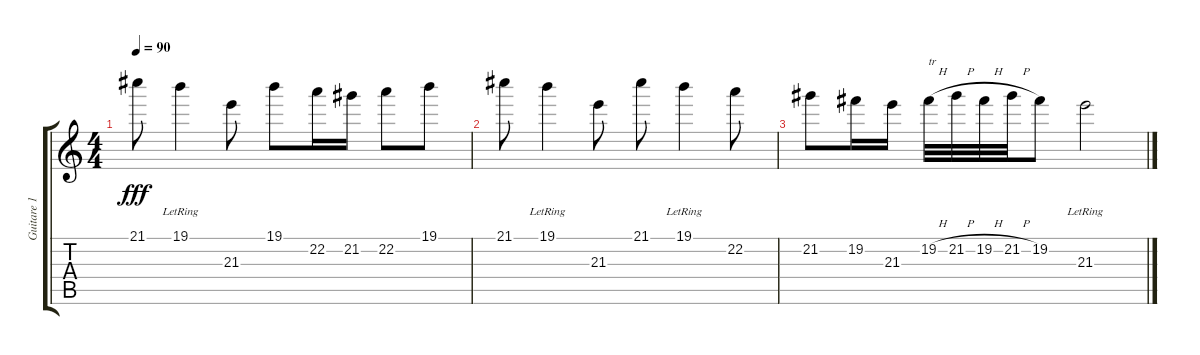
\track ("Guitare 1" "Guitare 1") {instrument acousticguitarnylon}
\staff {score tabs}
\tuning (E4 B3 G3 D3 A2 E2) {hide}
\ts (4 4)
\tempo 90
\clef g2
\ks c
21.1.8{dy fff} 19.1{lr}.4 21.3.8 19.1.8 22.2.16 21.2.16 22.2.8 19.1.8 |
21.1.8 19.1{lr}.4 21.3.8 21.1.8 19.1{lr}.4 22.2.8 |
21.2.8 19.2.16 21.3.16 19.2{h}.32{txt "tr"} 21.2{h}.32 19.2{h}.32 21.2{h}.32 19.2.8 21.3{lr}.2
